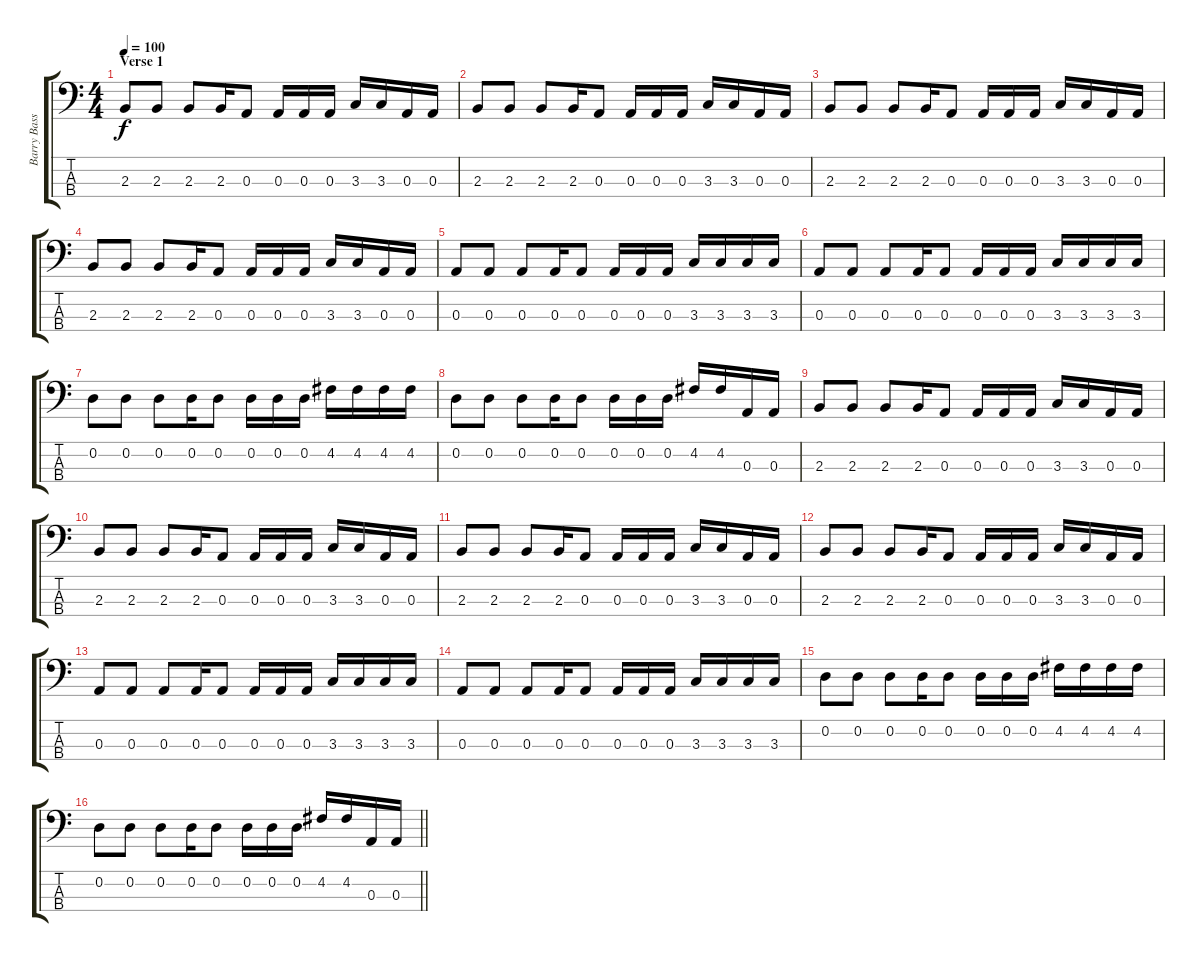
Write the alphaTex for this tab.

\track ("Barry Bass" "Barry Bass") {instrument electricbasspick}
\staff {score tabs}
\tuning (G2 D2 A1 E1) {hide}
\ts (4 4)
\section ("" "Verse 1")
\tempo 100
\clef f4
\ks c
2.3.8{dy f} 2.3.8 2.3.8 2.3.16 0.3.8 0.3.16 0.3.16 0.3.16 3.3.16 3.3.16 0.3.16 0.3.16 |
2.3.8 2.3.8 2.3.8 2.3.16 0.3.8 0.3.16 0.3.16 0.3.16 3.3.16 3.3.16 0.3.16 0.3.16 |
2.3.8 2.3.8 2.3.8 2.3.16 0.3.8 0.3.16 0.3.16 0.3.16 3.3.16 3.3.16 0.3.16 0.3.16 |
2.3.8 2.3.8 2.3.8 2.3.16 0.3.8 0.3.16 0.3.16 0.3.16 3.3.16 3.3.16 0.3.16 0.3.16 |
0.3.8 0.3.8 0.3.8 0.3.16 0.3.8 0.3.16 0.3.16 0.3.16 3.3.16 3.3.16 3.3.16 3.3.16 |
0.3.8 0.3.8 0.3.8 0.3.16 0.3.8 0.3.16 0.3.16 0.3.16 3.3.16 3.3.16 3.3.16 3.3.16 |
0.2.8 0.2.8 0.2.8 0.2.16 0.2.8 0.2.16 0.2.16 0.2.16 4.2.16 4.2.16 4.2.16 4.2.16 |
0.2.8 0.2.8 0.2.8 0.2.16 0.2.8 0.2.16 0.2.16 0.2.16 4.2.16 4.2.16 0.3.16 0.3.16 |
2.3.8 2.3.8 2.3.8 2.3.16 0.3.8 0.3.16 0.3.16 0.3.16 3.3.16 3.3.16 0.3.16 0.3.16 |
2.3.8 2.3.8 2.3.8 2.3.16 0.3.8 0.3.16 0.3.16 0.3.16 3.3.16 3.3.16 0.3.16 0.3.16 |
2.3.8 2.3.8 2.3.8 2.3.16 0.3.8 0.3.16 0.3.16 0.3.16 3.3.16 3.3.16 0.3.16 0.3.16 |
2.3.8 2.3.8 2.3.8 2.3.16 0.3.8 0.3.16 0.3.16 0.3.16 3.3.16 3.3.16 0.3.16 0.3.16 |
0.3.8 0.3.8 0.3.8 0.3.16 0.3.8 0.3.16 0.3.16 0.3.16 3.3.16 3.3.16 3.3.16 3.3.16 |
0.3.8 0.3.8 0.3.8 0.3.16 0.3.8 0.3.16 0.3.16 0.3.16 3.3.16 3.3.16 3.3.16 3.3.16 |
0.2.8 0.2.8 0.2.8 0.2.16 0.2.8 0.2.16 0.2.16 0.2.16 4.2.16 4.2.16 4.2.16 4.2.16 |
\barLineRight lightlight
0.2.8 0.2.8 0.2.8 0.2.16 0.2.8 0.2.16 0.2.16 0.2.16 4.2.16 4.2.16 0.3.16 0.3.16
